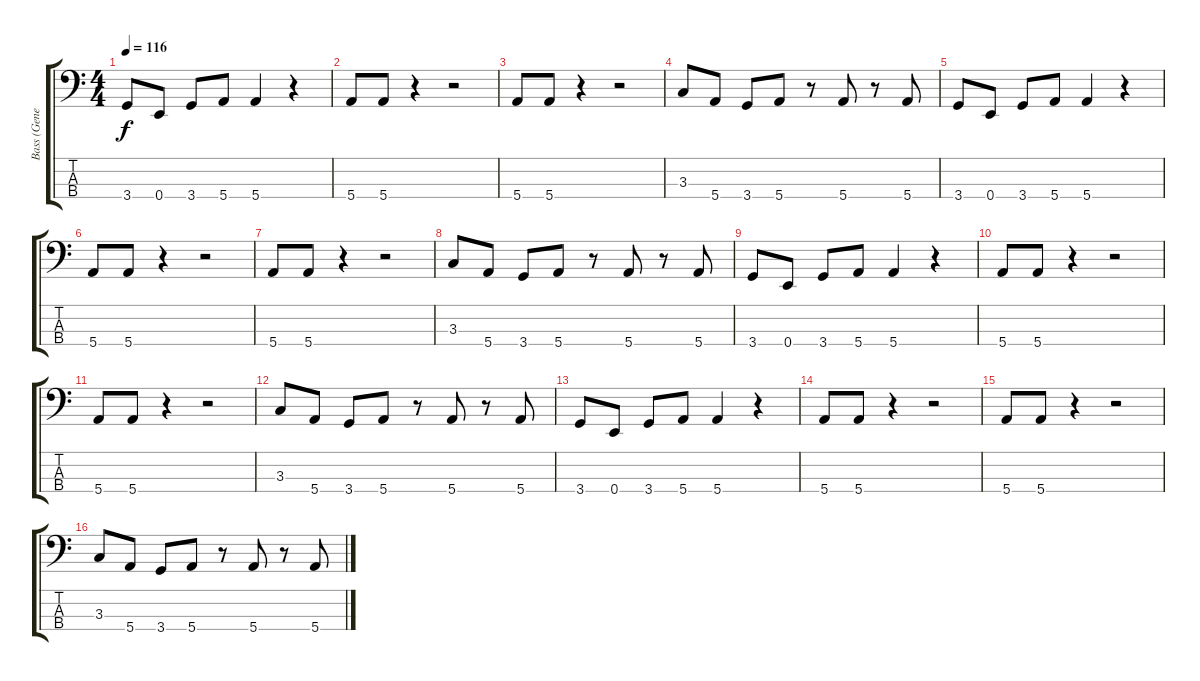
\track ("Bass (Gene Simmons)" "Bass (Gene") {instrument electricbasspick}
\staff {score tabs}
\tuning (G2 D2 A1 E1) {hide}
\ts (4 4)
\tempo 116
\clef f4
\ks c
3.4.8{dy f} 0.4.8 3.4.8 5.4.8 5.4.4 r.4 |
5.4.8 5.4.8 r.4 r.2 |
5.4.8 5.4.8 r.4 r.2 |
3.3.8 5.4.8 3.4.8 5.4.8 r.8 5.4.8 r.8 5.4.8 |
3.4.8 0.4.8 3.4.8 5.4.8 5.4.4 r.4 |
5.4.8 5.4.8 r.4 r.2 |
5.4.8 5.4.8 r.4 r.2 |
3.3.8 5.4.8 3.4.8 5.4.8 r.8 5.4.8 r.8 5.4.8 |
3.4.8 0.4.8 3.4.8 5.4.8 5.4.4 r.4 |
5.4.8 5.4.8 r.4 r.2 |
5.4.8 5.4.8 r.4 r.2 |
3.3.8 5.4.8 3.4.8 5.4.8 r.8 5.4.8 r.8 5.4.8 |
3.4.8 0.4.8 3.4.8 5.4.8 5.4.4 r.4 |
5.4.8 5.4.8 r.4 r.2 |
5.4.8 5.4.8 r.4 r.2 |
3.3.8 5.4.8 3.4.8 5.4.8 r.8 5.4.8 r.8 5.4.8
